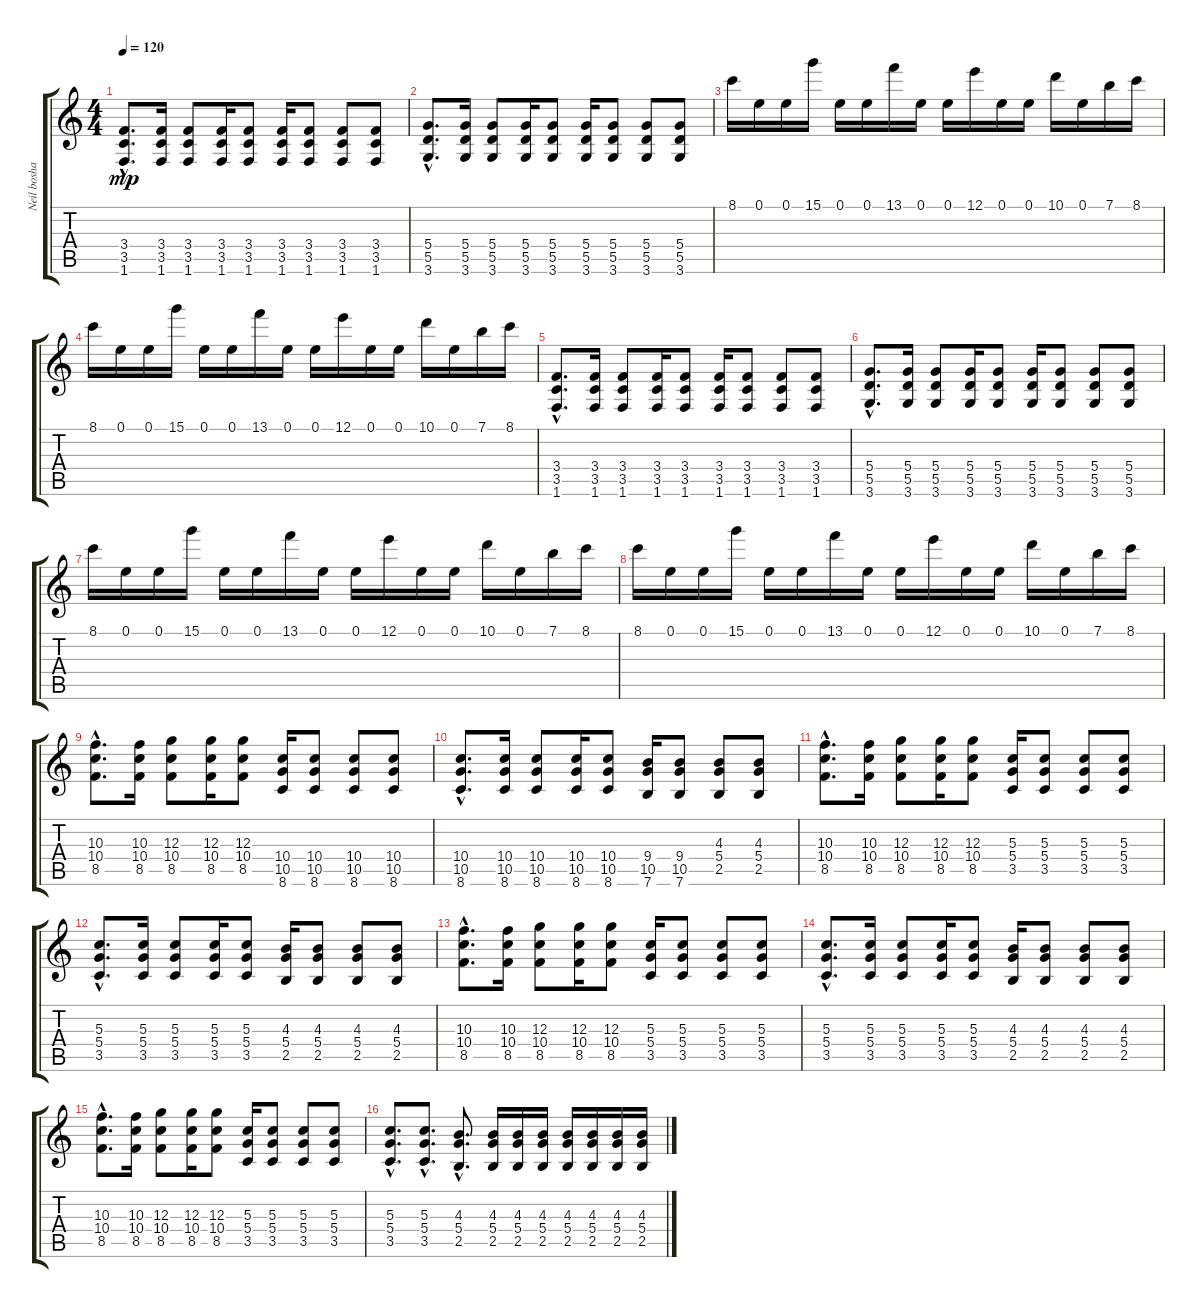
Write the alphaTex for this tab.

\track ("Neil boshart" "Neil bosha") {instrument distortionguitar}
\staff {score tabs}
\tuning (E4 B3 G3 D3 A2 E2) {hide}
\ts (4 4)
\tempo 120
\clef g2
\ks c
(3.4{hac} 3.5{hac} 1.6{hac}).8{d dy mp} (3.4 3.5 1.6).16 (3.4 3.5 1.6).8 (3.4 3.5 1.6).16 (3.4 3.5 1.6).8 (3.4 3.5 1.6).16 (3.4 3.5 1.6).8 (3.4 3.5 1.6).8 (3.4 3.5 1.6).8 |
(5.4{hac} 5.5{hac} 3.6{hac}).8{d} (5.4 5.5 3.6).16 (5.4 5.5 3.6).8 (5.4 5.5 3.6).16 (5.4 5.5 3.6).8 (5.4 5.5 3.6).16 (5.4 5.5 3.6).8 (5.4 5.5 3.6).8 (5.4 5.5 3.6).8 |
8.1.16 0.1.16 0.1.16 15.1.16 0.1.16 0.1.16 13.1.16 0.1.16 0.1.16 12.1.16 0.1.16 0.1.16 10.1.16 0.1.16 7.1.16 8.1.16 |
8.1.16 0.1.16 0.1.16 15.1.16 0.1.16 0.1.16 13.1.16 0.1.16 0.1.16 12.1.16 0.1.16 0.1.16 10.1.16 0.1.16 7.1.16 8.1.16 |
(3.4{hac} 3.5{hac} 1.6{hac}).8{d} (3.4 3.5 1.6).16 (3.4 3.5 1.6).8 (3.4 3.5 1.6).16 (3.4 3.5 1.6).8 (3.4 3.5 1.6).16 (3.4 3.5 1.6).8 (3.4 3.5 1.6).8 (3.4 3.5 1.6).8 |
(5.4{hac} 5.5{hac} 3.6{hac}).8{d} (5.4 5.5 3.6).16 (5.4 5.5 3.6).8 (5.4 5.5 3.6).16 (5.4 5.5 3.6).8 (5.4 5.5 3.6).16 (5.4 5.5 3.6).8 (5.4 5.5 3.6).8 (5.4 5.5 3.6).8 |
8.1.16 0.1.16 0.1.16 15.1.16 0.1.16 0.1.16 13.1.16 0.1.16 0.1.16 12.1.16 0.1.16 0.1.16 10.1.16 0.1.16 7.1.16 8.1.16 |
8.1.16 0.1.16 0.1.16 15.1.16 0.1.16 0.1.16 13.1.16 0.1.16 0.1.16 12.1.16 0.1.16 0.1.16 10.1.16 0.1.16 7.1.16 8.1.16 |
(10.3{hac} 10.4{hac} 8.5{hac}).8{d} (10.3 10.4 8.5).16 (12.3 10.4 8.5).8 (12.3 10.4 8.5).16 (12.3 10.4 8.5).8 (10.4 10.5 8.6).16 (10.4 10.5 8.6).8 (10.4 10.5 8.6).8 (10.4 10.5 8.6).8 |
(10.4{hac} 10.5{hac} 8.6{hac}).8{d} (10.4 10.5 8.6).16 (10.4 10.5 8.6).8 (10.4 10.5 8.6).16 (10.4 10.5 8.6).8 (9.4 10.5 7.6).16 (9.4 10.5 7.6).8 (4.3 5.4 2.5).8 (4.3 5.4 2.5).8 |
(10.3{hac} 10.4{hac} 8.5{hac}).8{d} (10.3 10.4 8.5).16 (12.3 10.4 8.5).8 (12.3 10.4 8.5).16 (12.3 10.4 8.5).8 (5.3 5.4 3.5).16 (5.3 5.4 3.5).8 (5.3 5.4 3.5).8 (5.3 5.4 3.5).8 |
(5.3{hac} 5.4{hac} 3.5{hac}).8{d} (5.3 5.4 3.5).16 (5.3 5.4 3.5).8 (5.3 5.4 3.5).16 (5.3 5.4 3.5).8 (4.3 5.4 2.5).16 (4.3 5.4 2.5).8 (4.3 5.4 2.5).8 (4.3 5.4 2.5).8 |
(10.3{hac} 10.4{hac} 8.5{hac}).8{d} (10.3 10.4 8.5).16 (12.3 10.4 8.5).8 (12.3 10.4 8.5).16 (12.3 10.4 8.5).8 (5.3 5.4 3.5).16 (5.3 5.4 3.5).8 (5.3 5.4 3.5).8 (5.3 5.4 3.5).8 |
(5.3{hac} 5.4{hac} 3.5{hac}).8{d} (5.3 5.4 3.5).16 (5.3 5.4 3.5).8 (5.3 5.4 3.5).16 (5.3 5.4 3.5).8 (4.3 5.4 2.5).16 (4.3 5.4 2.5).8 (4.3 5.4 2.5).8 (4.3 5.4 2.5).8 |
(10.3{hac} 10.4{hac} 8.5{hac}).8{d} (10.3 10.4 8.5).16 (12.3 10.4 8.5).8 (12.3 10.4 8.5).16 (12.3 10.4 8.5).8 (5.3 5.4 3.5).16 (5.3 5.4 3.5).8 (5.3 5.4 3.5).8 (5.3 5.4 3.5).8 |
(5.3{hac} 5.4{hac} 3.5{hac}).8{d} (5.3{hac} 5.4{hac} 3.5{hac}).8{d} (4.3{hac} 5.4{hac} 2.5{hac}).8{d} (4.3 5.4 2.5).16 (4.3 5.4 2.5).16 (4.3 5.4 2.5).16 (4.3 5.4 2.5).16 (4.3 5.4 2.5).16 (4.3 5.4 2.5).16 (4.3 5.4 2.5).16
